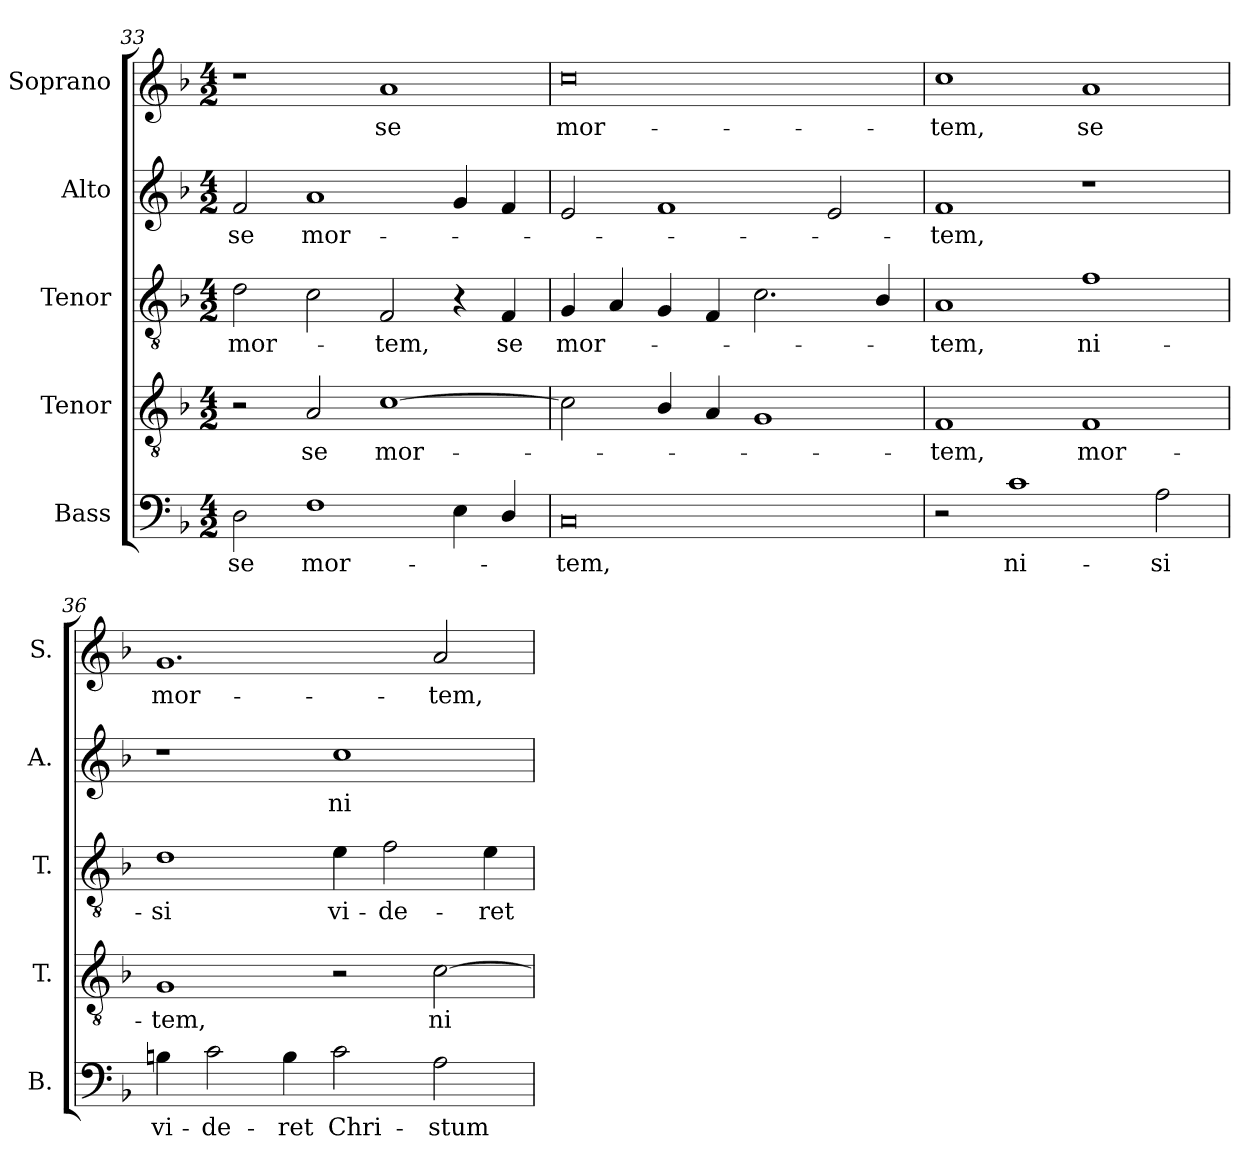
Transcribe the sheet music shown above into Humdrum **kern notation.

**kern	**text	**kern	**text	**kern	**text	**kern	**text	**kern	**text
*part5	*part5	*part4	*part4	*part3	*part3	*part2	*part2	*part1	*part1
*staff5	*staff5	*staff4	*staff4	*staff3	*staff3	*staff2	*staff2	*staff1	*staff1
*I"Bass	*	*I"Tenor	*	*I"Tenor	*	*I"Alto	*	*I"Soprano	*
*I'B.	*	*I'T.	*	*I'T.	*	*I'A.	*	*I'S.	*
*clefF4	*	*clefGv2	*	*clefGv2	*	*clefG2	*	*clefG2	*
*	*	*ITrd7c12	*	*ITrd7c12	*	*	*	*	*
*k[b-]	*	*k[b-]	*	*k[b-]	*	*k[b-]	*	*k[b-]	*
*F:	*	*F:	*	*F:	*	*F:	*	*F:	*
*M4/2	*	*M4/2	*	*M4/2	*	*M4/2	*	*M4/2	*
=33	=33	=33	=33	=33	=33	=33	=33	=33	=33
!	!LO:LY:b:color=#000000	!	!	!	!	!	!	!	!
!	!	!	!	!	!LO:LY:b:color=#000000	!	!	!	!
!	!	!	!	!	!	!	!LO:LY:b:color=#000000	!	!
2Di\	se	2r	.	2Di\	mor-	2fi/	se	1r	.
!	!LO:LY:b:color=#000000	!	!	!	!	!	!	!	!
!	!	!	!LO:LY:b:color=#000000	!	!	!	!	!	!
!	!	!	!	!	!	!	!LO:LY:b:color=#000000	!	!
1Fi	mor-	2AAi/	se	2Ci\	.	1ai	mor-	.	.
!	!	!	!LO:LY:b:color=#000000	!	!	!	!	!	!
!	!	!	!	!	!LO:LY:b:color=#000000	!	!	!	!
!	!	!	!	!	!	!	!	!	!LO:LY:b:color=#000000
.	.	[1Ci	mor-	2FFi/	-tem,	.	.	1ai	se
4Ei\	.	.	.	4r	.	4gi/	.	.	.
!	!	!	!	!	!LO:LY:b:color=#000000	!	!	!	!
4Di/	.	.	.	4FFi/	se	4fi/	.	.	.
=34	=34	=34	=34	=34	=34	=34	=34	=34	=34
!	!LO:LY:b:color=#000000	!	!	!	!	!	!	!	!
!	!	!	!	!	!LO:LY:b:color=#000000	!	!	!	!
!	!	!	!	!	!	!	!	!	!LO:LY:b:color=#000000
0Ci	-tem,	2Ci\]	.	4GGi/	mor-	2ei/	.	0cci	mor-
.	.	.	.	4AAi/	.	.	.	.	.
.	.	4BB-i/	.	4GGi/	.	1fi	.	.	.
.	.	4AAi/	.	4FFi/	.	.	.	.	.
.	.	1GGi	.	2.Ci\	.	.	.	.	.
.	.	.	.	.	.	2ei/	.	.	.
.	.	.	.	4BB-i/	.	.	.	.	.
=35	=35	=35	=35	=35	=35	=35	=35	=35	=35
!	!	!	!LO:LY:b:color=#000000	!	!	!	!	!	!
!	!	!	!	!	!LO:LY:b:color=#000000	!	!	!	!
!	!	!	!	!	!	!	!LO:LY:b:color=#000000	!	!
!	!	!	!	!	!	!	!	!	!LO:LY:b:color=#000000
2r	.	1FFi	-tem,	1AAi	-tem,	1fi	-tem,	1cci	-tem,
!	!LO:LY:b:color=#000000	!	!	!	!	!	!	!	!
1ci	ni-	.	.	.	.	.	.	.	.
!	!	!	!LO:LY:b:color=#000000	!	!	!	!	!	!
!	!	!	!	!	!LO:LY:b:color=#000000	!	!	!	!
!	!	!	!	!	!	!	!	!	!LO:LY:b:color=#000000
.	.	1FFi	mor-	1Fi	ni-	1r	.	1ai	se
!	!LO:LY:b:color=#000000	!	!	!	!	!	!	!	!
2Ai\	-si	.	.	.	.	.	.	.	.
!!LO:LB:g=z
=36	=36	=36	=36	=36	=36	=36	=36	=36	=36
!	!LO:LY:b:color=#000000	!	!	!	!	!	!	!	!
!	!	!	!LO:LY:b:color=#000000	!	!	!	!	!	!
!	!	!	!	!	!LO:LY:b:color=#000000	!	!	!	!
!	!	!	!	!	!	!	!	!	!LO:LY:b:color=#000000
4Bni\	vi-	1GGi	-tem,	1Di	-si	1r	.	1.gi	mor-
!	!LO:LY:b:color=#000000	!	!	!	!	!	!	!	!
2ci\	-de-	.	.	.	.	.	.	.	.
!	!LO:LY:b:color=#000000	!	!	!	!	!	!	!	!
4Bi\	-ret	.	.	.	.	.	.	.	.
!	!LO:LY:b:color=#000000	!	!	!	!	!	!	!	!
!	!	!	!	!	!LO:LY:b:color=#000000	!	!	!	!
!	!	!	!	!	!	!	!LO:LY:b:color=#000000	!	!
2ci\	Chri-	2r	.	4Ei\	vi-	1cci	ni-	.	.
!	!	!	!	!	!LO:LY:b:color=#000000	!	!	!	!
.	.	.	.	2Fi\	-de-	.	.	.	.
!	!LO:LY:b:color=#000000	!	!	!	!	!	!	!	!
!	!	!	!LO:LY:b:color=#000000	!	!	!	!	!	!
!	!	!	!	!	!	!	!	!	!LO:LY:b:color=#000000
2Ai\	-stum	[2Ci\	ni-	.	.	.	.	2ai/	-tem,
!	!	!	!	!	!LO:LY:b:color=#000000	!	!	!	!
.	.	.	.	4Ei\	-ret	.	.	.	.
=	=	=	=	=	=	=	=	=	=
*-	*-	*-	*-	*-	*-	*-	*-	*-	*-
